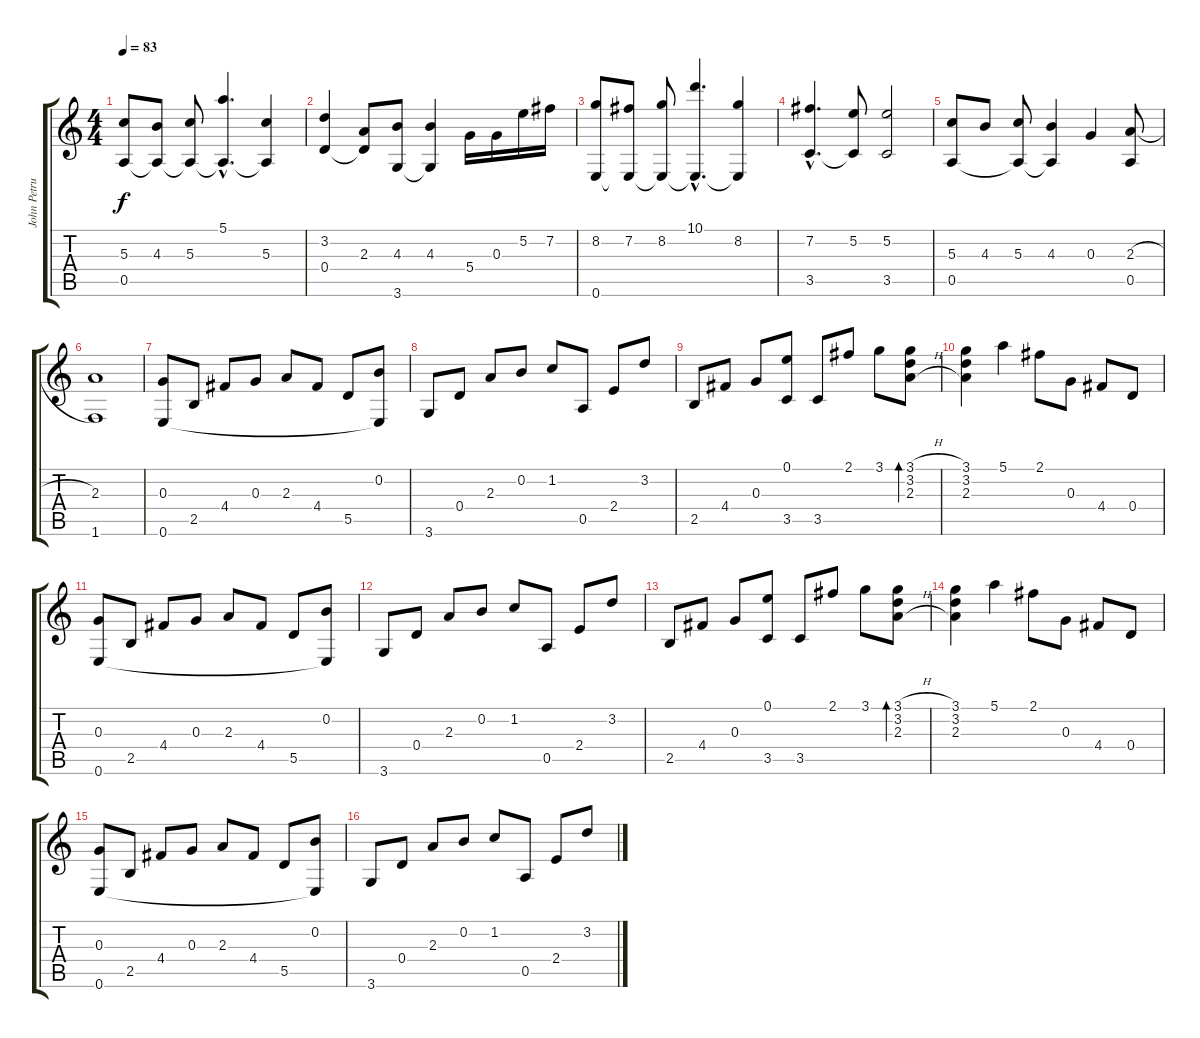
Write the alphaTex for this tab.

\track ("John Petrucci " "John Petru") {instrument acousticguitarnylon}
\staff {score tabs}
\tuning (E4 B3 G3 D3 A2 E2) {hide}
\ts (4 4)
\tempo 83
\clef g2
\ks c
(5.3 0.5).8{dy f} (4.3 0.5{t}).8 (5.3 0.5{t}).8 (5.1{hac} 0.5{hac t}).4{d} (5.3 0.5{t}).4 |
(3.2 0.4).4 (2.3 0.4{t}).8 (4.3 3.6).8 (4.3 3.6{t}).4 5.4.16 0.3.16 5.2.16 7.2.16 |
(8.2 0.6).8 (7.2 0.6{t}).8 (8.2 0.6{t}).8 (10.1{hac} 0.6{hac t}).4{d} (8.2 0.6{t}).4 |
(7.2{hac} 3.5{hac}).4{d} (5.2 3.5{t}).8 (5.2 3.5).2 |
(5.3 0.5).8 4.3.8 (5.3 0.5{t}).8 (4.3 0.5{t}).4 0.3.4 (2.3{h} 0.5).8 |
(2.3 1.6).1 |
(0.3 0.6).8 2.5.8 4.4.8 0.3.8 2.3.8 4.4.8 5.5.8 (0.2 0.6{t}).8 |
3.6.8 0.4.8 2.3.8 0.2.8 1.2.8 0.5.8 2.4.8 3.2.8 |
2.5.8 4.4.8 0.3.8 (0.1 3.5).8 3.5.8 2.1.8 3.1.8 (3.1{h} 3.2{h} 2.3{h}).8{bd 240} |
(3.1 3.2 2.3).4 5.1.4 2.1.8 0.3.8 4.4.8 0.4.8 |
(0.3 0.6).8 2.5.8 4.4.8 0.3.8 2.3.8 4.4.8 5.5.8 (0.2 0.6{t}).8 |
3.6.8 0.4.8 2.3.8 0.2.8 1.2.8 0.5.8 2.4.8 3.2.8 |
2.5.8 4.4.8 0.3.8 (0.1 3.5).8 3.5.8 2.1.8 3.1.8 (3.1{h} 3.2{h} 2.3{h}).8{bd 240} |
(3.1 3.2 2.3).4 5.1.4 2.1.8 0.3.8 4.4.8 0.4.8 |
(0.3 0.6).8 2.5.8 4.4.8 0.3.8 2.3.8 4.4.8 5.5.8 (0.2 0.6{t}).8 |
3.6.8 0.4.8 2.3.8 0.2.8 1.2.8 0.5.8 2.4.8 3.2.8
